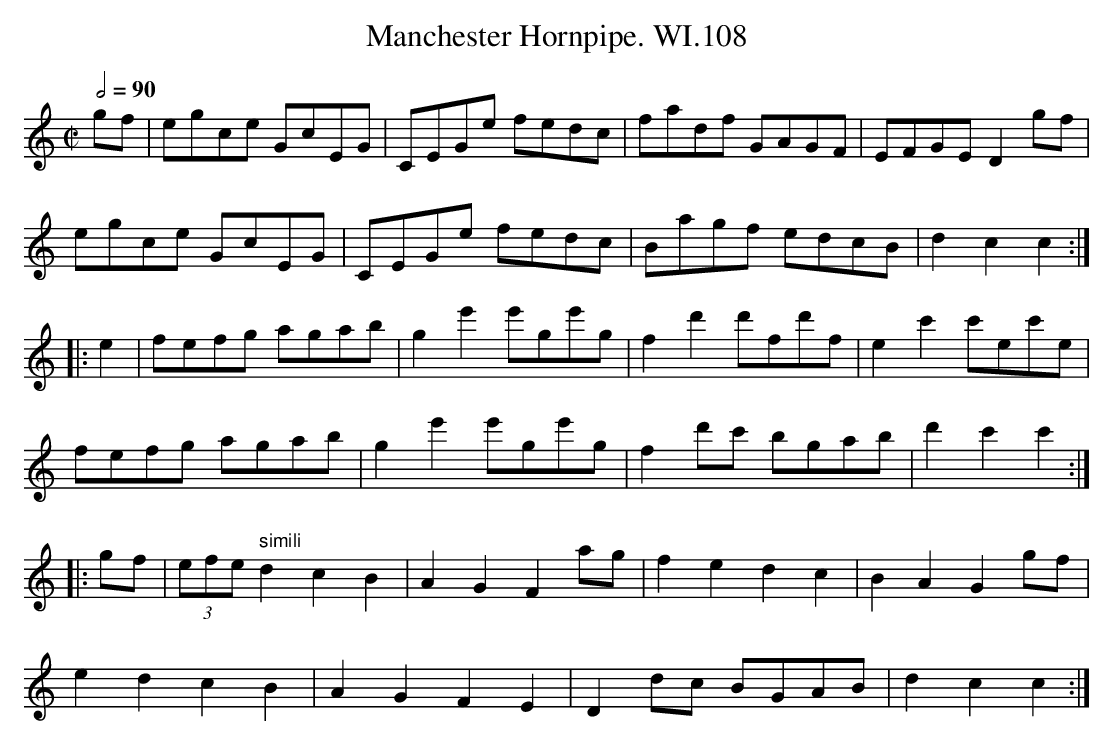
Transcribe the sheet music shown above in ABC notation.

X:1
T:Manchester Hornpipe. WI.108
M:C|
L:1/8
Q:1/2=90
K:C
gf|egce GcEG|CEGe fedc|fadf GAGF|EFGE D2gf|
egce GcEG|CEGe fedc|Bagf edcB|d2c2 c2:|
|:e2|fefg agab|g2e'2 e'ge'g|f2d'2 d'fd'f|e2c'2 c'ec'e|
fefg agab|g2e'2 e'ge'g|f2d'c' bgab|d'2c'2 c'2:|
|:gf|(3efe " simili"d2 c2B2|A2G2 F2ag|f2e2 d2c2|B2A2 G2gf|
e2d2 c2B2|A2G2 F2E2|D2dc BGAB|d2c2 c2:|
